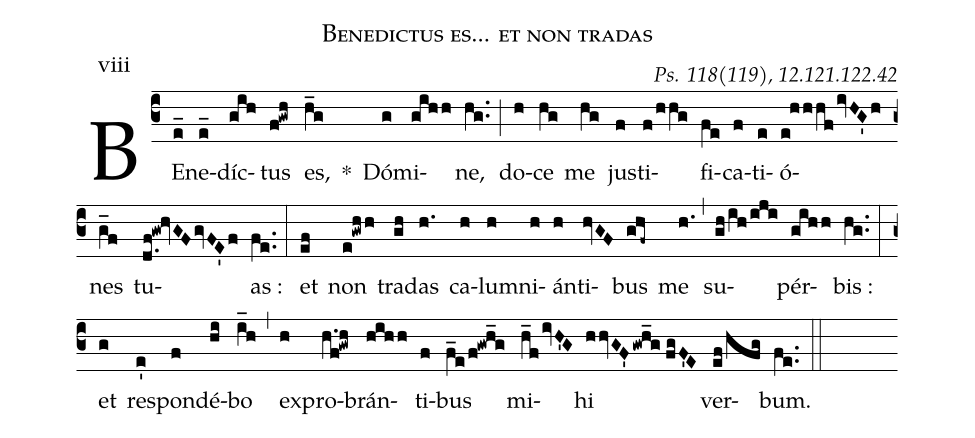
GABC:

name:Benedictus es... et non tradas;
commentary: Ps. 118(119), 12.121.122.42;
mode:viii;
%%
(c3) BE(e_)ne(e_)díc(gih)tus(f!gwh) es,(h_g) *() Dó(g)mi(gihh)ne,(hg..) (;) do(h)ce(hg) me(hg) jus(f)ti(f/hhg)fi(fe)ca(f)ti(e)ó(e!hh/hfivHG'h)nes(g_f) tu(d.f!gw!hvGFgvFE'f)as~:(fe..) (:) et(ef) non(e!gwhh) tra(gh)das(h.) ca(h)lum(h)ni(h)án(h)ti(hvGF)bus(ghf~) me(h.) (,) su(gh/ih/iji)pér(gihh)bis~:(hg..) (:) et(g) res(e')pon(f)dé(hi)bo(i_h) (,) ex(h)pro(h.f!gwh)brán(hihh)ti(f)bus(f_e/f!gwh_g) mi(h_fivH'G)hi(hhvGF'gwh_g//fgF'E) ver(ef/hfg)bum.(fe..) (::)
